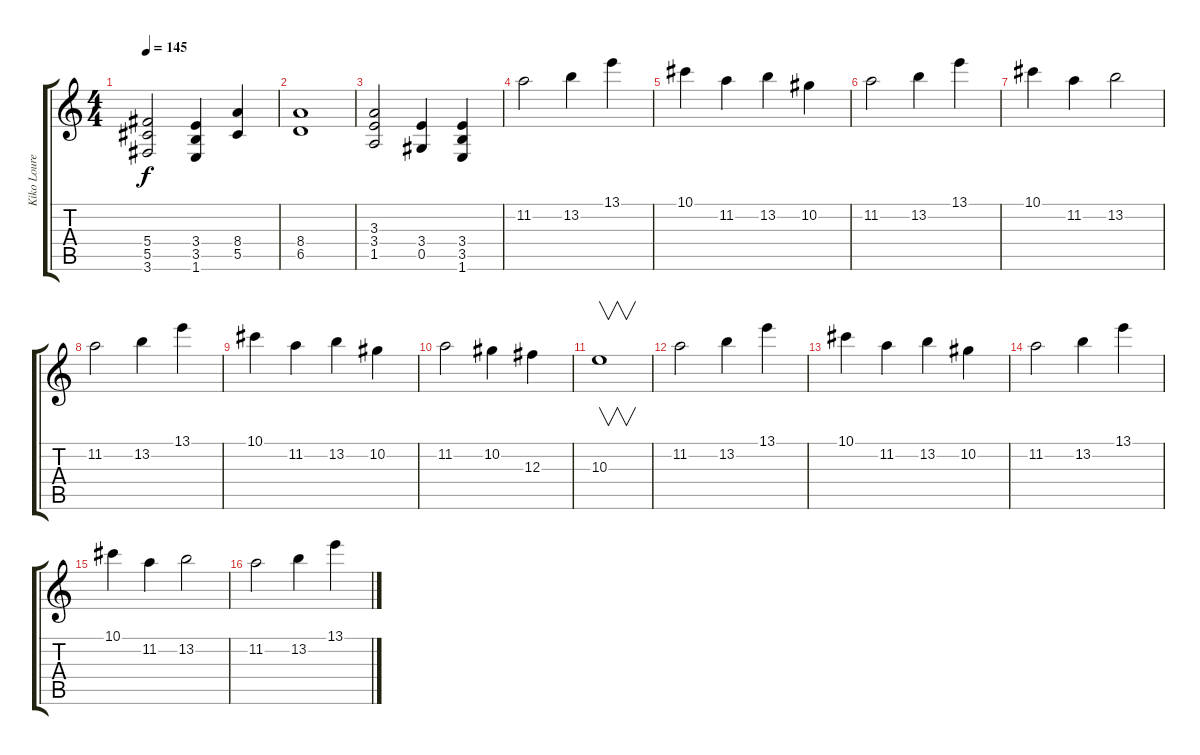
\track ("Kiko Loureiro" "Kiko Loure") {instrument distortionguitar}
\staff {score tabs}
\tuning (Eb4 Bb3 Gb3 Db3 Ab2 Eb2) {hide}
\ts (4 4)
\tempo 145
\clef g2
\ks c
(5.4{t} 5.5{t} 3.6{t}).2{dy f} (3.4 3.5 1.6).4 (8.4 5.5).4 |
(8.4 6.5).1 |
(3.3 3.4 1.5).2 (3.4 0.5).4 (3.4 3.5 1.6).4 |
11.2.2{volume 16} 13.2.4 13.1.4 |
10.1.4 11.2.4 13.2.4 10.2.4 |
11.2.2 13.2.4 13.1.4 |
10.1.4 11.2.4 13.2.2 |
11.2.2 13.2.4 13.1.4 |
10.1.4 11.2.4 13.2.4 10.2.4 |
11.2.2 10.2.4 12.3.4 |
10.3.1{v} |
11.2.2 13.2.4 13.1.4 |
10.1.4 11.2.4 13.2.4 10.2.4 |
11.2.2 13.2.4 13.1.4 |
10.1.4 11.2.4 13.2.2 |
11.2.2 13.2.4 13.1.4
